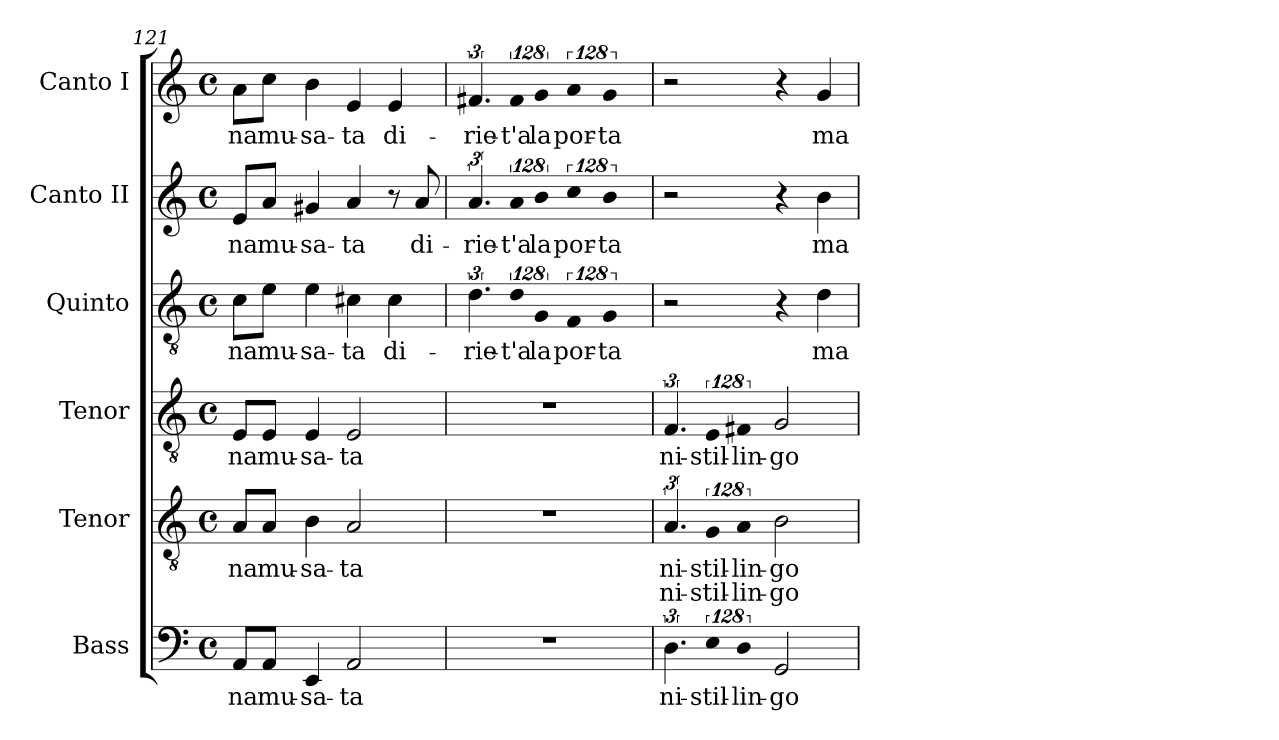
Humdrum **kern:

**kern	**text	**kern	**text	**text	**kern	**text	**kern	**text	**kern	**text	**kern	**text
*part6	*part6	*part5	*part5	*part5	*part4	*part4	*part3	*part3	*part2	*part2	*part1	*part1
*staff6	*staff6	*staff5	*staff5	*staff5	*staff4	*staff4	*staff3	*staff3	*staff2	*staff2	*staff1	*staff1
*I"Bass	*	*I"Tenor	*	*	*I"Tenor	*	*I"Quinto	*	*I"Canto II	*	*I"Canto I	*
*I'B.	*	*I'T.	*	*	*I'T.	*	*	*	*	*	*	*
*clefF4	*	*clefGv2	*	*	*clefGv2	*	*clefGv2	*	*clefG2	*	*clefG2	*
*	*	*ITrd7c12	*	*	*ITrd7c12	*	*ITrd7c12	*	*	*	*	*
*k[]	*	*k[]	*	*	*k[]	*	*k[]	*	*k[]	*	*k[]	*
*C:	*	*C:	*	*	*C:	*	*C:	*	*C:	*	*C:	*
*M4/4	*	*M4/4	*	*	*M4/4	*	*M4/4	*	*M4/4	*	*M4/4	*
*met(c)	*	*met(c)	*	*	*met(c)	*	*met(c)	*	*met(c)	*	*met(c)	*
=121	=121	=121	=121	=121	=121	=121	=121	=121	=121	=121	=121	=121
!	!LO:LY:b:color=#000000	!	!	!	!	!	!	!	!	!	!	!
!	!	!	!LO:LY:b:color=#000000	!	!	!	!	!	!	!	!	!
!	!	!	!	!	!	!LO:LY:b:color=#000000	!	!	!	!	!	!
!	!	!	!	!	!	!	!	!LO:LY:b:color=#000000	!	!	!	!
!	!	!	!	!	!	!	!	!	!	!LO:LY:b:color=#000000	!	!
!	!	!	!	!	!	!	!	!	!	!	!	!LO:LY:b:color=#000000
8AAi/L	-na	8AAi/L	-na	.	8EEi/L	-na	8Ci\L	-na	8ei/L	-na	8ai\L	-na
!	!LO:LY:b:color=#000000	!	!	!	!	!	!	!	!	!	!	!
!	!	!	!LO:LY:b:color=#000000	!	!	!	!	!	!	!	!	!
!	!	!	!	!	!	!LO:LY:b:color=#000000	!	!	!	!	!	!
!	!	!	!	!	!	!	!	!LO:LY:b:color=#000000	!	!	!	!
!	!	!	!	!	!	!	!	!	!	!LO:LY:b:color=#000000	!	!
!	!	!	!	!	!	!	!	!	!	!	!	!LO:LY:b:color=#000000
8AAi/J	mu-	8AAi/J	mu-	.	8EEi/J	mu-	8Ei\J	mu-	8ai/J	mu-	8cci\J	mu-
!	!LO:LY:b:color=#000000	!	!	!	!	!	!	!	!	!	!	!
!	!	!	!LO:LY:b:color=#000000	!	!	!	!	!	!	!	!	!
!	!	!	!	!	!	!LO:LY:b:color=#000000	!	!	!	!	!	!
!	!	!	!	!	!	!	!	!LO:LY:b:color=#000000	!	!	!	!
!	!	!	!	!	!	!	!	!	!	!LO:LY:b:color=#000000	!	!
!	!	!	!	!	!	!	!	!	!	!	!	!LO:LY:b:color=#000000
4EEi/	-sa-	4BBi\	-sa-	.	4EEi/	-sa-	4Ei\	-sa-	4g#Xi/	-sa-	4bi\	-sa-
!	!LO:LY:b:color=#000000	!	!	!	!	!	!	!	!	!	!	!
!	!	!	!LO:LY:b:color=#000000	!	!	!	!	!	!	!	!	!
!	!	!	!	!	!	!LO:LY:b:color=#000000	!	!	!	!	!	!
!	!	!	!	!	!	!	!	!LO:LY:b:color=#000000	!	!	!	!
!	!	!	!	!	!	!	!	!	!	!LO:LY:b:color=#000000	!	!
!	!	!	!	!	!	!	!	!	!	!	!	!LO:LY:b:color=#000000
2AAi/	-ta	2AAi/	-ta	.	2EEi/	-ta	4C#Xi\	-ta	4ai/	-ta	4ei/	-ta
!	!	!	!	!	!	!	!	!LO:LY:b:color=#000000	!	!	!	!
!	!	!	!	!	!	!	!	!	!	!	!	!LO:LY:b:color=#000000
.	.	.	.	.	.	.	4C#i\	di-	8r	.	4ei/	di-
!	!	!	!	!	!	!	!	!	!	!LO:LY:b:color=#000000	!	!
.	.	.	.	.	.	.	.	.	8ai/	di-	.	.
=122	=122	=122	=122	=122	=122	=122	=122	=122	=122	=122	=122	=122
!	!	!	!	!	!	!	!	!LO:LY:b:color=#000000	!	!	!	!
!	!	!	!	!	!	!	!	!	!	!LO:LY:b:color=#000000	!	!
!	!	!	!	!	!	!	!	!	!	!	!	!LO:LY:b:color=#000000
1r	.	1r	.	.	1r	.	6.Di\	-rie-	6.ai/	-rie-	6.f#Xi/	-rie-
!	!	!	!	!	!	!	!LO:N:vis=8	!	!	!	!	!
!	!	!	!	!	!	!	!	!LO:LY:b:color=#000000	!LO:N:vis=8	!	!	!
!	!	!	!	!	!	!	!	!	!	!LO:LY:b:color=#000000	!LO:N:vis=8	!
!	!	!	!	!	!	!	!	!	!	!	!	!LO:LY:b:color=#000000
.	.	.	.	.	.	.	1024%85Di\	-t'a	1024%85ai/	-t'a	1024%85f#i/	-t'a
!	!	!	!	!	!	!	!LO:N:vis=4	!	!	!	!	!
!	!	!	!	!	!	!	!	!LO:LY:b:color=#000000	!LO:N:vis=4	!	!	!
!	!	!	!	!	!	!	!	!	!	!LO:LY:b:color=#000000	!LO:N:vis=4	!
!	!	!	!	!	!	!	!	!	!	!	!	!LO:LY:b:color=#000000
.	.	.	.	.	.	.	1024%171GGi/	la	1024%171bi\	la	1024%171gi/	la
!	!	!	!	!	!	!	!LO:N:vis=4	!	!	!	!	!
!	!	!	!	!	!	!	!	!LO:LY:b:color=#000000	!LO:N:vis=4	!	!	!
!	!	!	!	!	!	!	!	!	!	!LO:LY:b:color=#000000	!LO:N:vis=4	!
!	!	!	!	!	!	!	!	!	!	!	!	!LO:LY:b:color=#000000
.	.	.	.	.	.	.	512%85FFi/	por-	512%85cci\	por-	512%85ai/	por-
!	!	!	!	!	!	!	!LO:N:vis=2	!	!	!	!	!
!	!	!	!	!	!	!	!	!LO:LY:b:color=#000000	!LO:N:vis=2	!	!	!
!	!	!	!	!	!	!	!	!	!	!LO:LY:b:color=#000000	!LO:N:vis=2	!
!	!	!	!	!	!	!	!	!	!	!	!	!LO:LY:b:color=#000000
.	.	.	.	.	.	.	512%171GGi/	-ta	512%171bi\	-ta	512%171gi/	-ta
=123	=123	=123	=123	=123	=123	=123	=123	=123	=123	=123	=123	=123
!	!LO:LY:b:color=#000000	!	!	!	!	!	!	!	!	!	!	!
!	!	!	!LO:LY:b:color=#000000	!LO:LY:b:color=#000000	!	!	!	!	!	!	!	!
!	!	!	!	!	!	!LO:LY:b:color=#000000	!	!	!	!	!	!
6.Di\	ni-	6.AAi/	ni-	-ni-	6.FFi/	ni-	2r	.	2r	.	2r	.
!LO:N:vis=8	!	!	!	!	!	!	!	!	!	!	!	!
!	!LO:LY:b:color=#000000	!LO:N:vis=8	!	!	!	!	!	!	!	!	!	!
!	!	!	!LO:LY:b:color=#000000	!LO:LY:b:color=#000000	!LO:N:vis=8	!	!	!	!	!	!	!
!	!	!	!	!	!	!LO:LY:b:color=#000000	!	!	!	!	!	!
1024%85Ei\	-stil-	1024%85GGi/	-stil-	-stil-	1024%85EEi/	-stil-	.	.	.	.	.	.
!LO:N:vis=4	!	!	!	!	!	!	!	!	!	!	!	!
!	!LO:LY:b:color=#000000	!LO:N:vis=4	!	!	!	!	!	!	!	!	!	!
!	!	!	!LO:LY:b:color=#000000	!LO:LY:b:color=#000000	!LO:N:vis=4	!	!	!	!	!	!	!
!	!	!	!	!	!	!LO:LY:b:color=#000000	!	!	!	!	!	!
1024%171Di\	-lin-	1024%171AAi/	-lin-	-lin-	1024%171FF#Xi/	-lin-	.	.	.	.	.	.
!	!LO:LY:b:color=#000000	!	!	!	!	!	!	!	!	!	!	!
!	!	!	!LO:LY:b:color=#000000	!LO:LY:b:color=#000000	!	!	!	!	!	!	!	!
!	!	!	!	!	!	!LO:LY:b:color=#000000	!	!	!	!	!	!
2GGi/	-go	2BBi\	-go	go	2GGi/	-go	4r	.	4r	.	4r	.
!	!	!	!	!	!	!	!	!LO:LY:b:color=#000000	!	!	!	!
!	!	!	!	!	!	!	!	!	!	!LO:LY:b:color=#000000	!	!
!	!	!	!	!	!	!	!	!	!	!	!	!LO:LY:b:color=#000000
.	.	.	.	.	.	.	4Di\	ma-	4bi\	ma-	4gi/	ma-
=	=	=	=	=	=	=	=	=	=	=	=	=
*-	*-	*-	*-	*-	*-	*-	*-	*-	*-	*-	*-	*-
